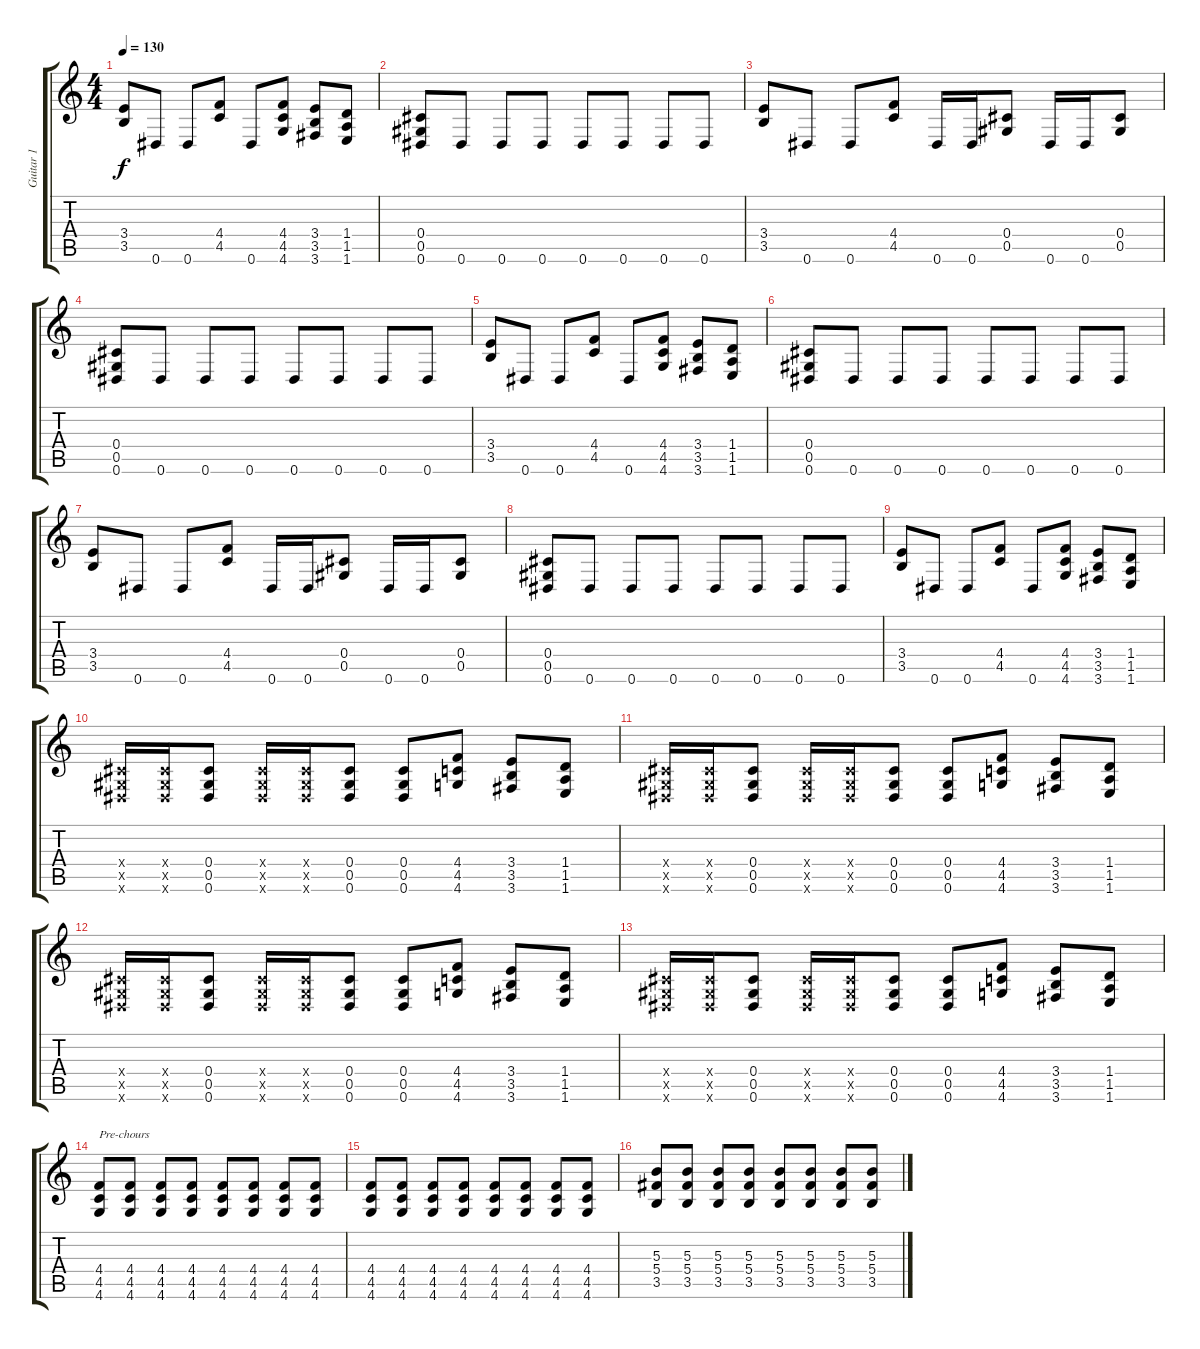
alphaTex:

\track ("Guitar 1" "Guitar 1") {instrument distortionguitar}
\staff {score tabs}
\tuning (Eb4 Bb3 Gb3 Db3 Ab2 Eb2) {hide}
\ts (4 4)
\tempo 130
\clef g2
\ks c
(3.4 3.5).8{dy f} 0.6.8 0.6.8 (4.4 4.5).8 0.6.8 (4.4 4.5 4.6).8 (3.4 3.5 3.6).8 (1.4 1.5 1.6).8 |
(0.4 0.5 0.6).8{txt " "} 0.6.8 0.6.8 0.6.8 0.6.8 0.6.8 0.6.8 0.6.8 |
(3.4 3.5).8 0.6.8 0.6.8 (4.4 4.5).8 0.6.16 0.6.16 (0.4 0.5).8 0.6.16 0.6.16 (0.4 0.5).8 |
(0.4 0.5 0.6).8 0.6.8 0.6.8 0.6.8 0.6.8 0.6.8 0.6.8 0.6.8 |
(3.4 3.5).8 0.6.8 0.6.8 (4.4 4.5).8 0.6.8 (4.4 4.5 4.6).8 (3.4 3.5 3.6).8 (1.4 1.5 1.6).8 |
(0.4 0.5 0.6).8{txt " "} 0.6.8 0.6.8 0.6.8 0.6.8 0.6.8 0.6.8 0.6.8 |
(3.4 3.5).8 0.6.8 0.6.8 (4.4 4.5).8 0.6.16 0.6.16 (0.4 0.5).8 0.6.16 0.6.16 (0.4 0.5).8 |
(0.4 0.5 0.6).8 0.6.8 0.6.8 0.6.8 0.6.8 0.6.8 0.6.8 0.6.8 |
(3.4 3.5).8 0.6.8 0.6.8 (4.4 4.5).8 0.6.8 (4.4 4.5 4.6).8 (3.4 3.5 3.6).8 (1.4 1.5 1.6).8 |
(0.4{x} 0.5{x} 0.6{x}).16 (0.4{x} 0.5{x} 0.6{x}).16 (0.4 0.5 0.6).8 (0.4{x} 0.5{x} 0.6{x}).16 (0.4{x} 0.5{x} 0.6{x}).16 (0.4 0.5 0.6).8 (0.4 0.5 0.6).8 (4.4 4.5 4.6).8 (3.4 3.5 3.6).8 (1.4 1.5 1.6).8 |
(0.4{x} 0.5{x} 0.6{x}).16 (0.4{x} 0.5{x} 0.6{x}).16 (0.4 0.5 0.6).8 (0.4{x} 0.5{x} 0.6{x}).16 (0.4{x} 0.5{x} 0.6{x}).16 (0.4 0.5 0.6).8 (0.4 0.5 0.6).8 (4.4 4.5 4.6).8 (3.4 3.5 3.6).8 (1.4 1.5 1.6).8 |
(0.4{x} 0.5{x} 0.6{x}).16 (0.4{x} 0.5{x} 0.6{x}).16 (0.4 0.5 0.6).8 (0.4{x} 0.5{x} 0.6{x}).16 (0.4{x} 0.5{x} 0.6{x}).16 (0.4 0.5 0.6).8 (0.4 0.5 0.6).8 (4.4 4.5 4.6).8 (3.4 3.5 3.6).8 (1.4 1.5 1.6).8 |
(0.4{x} 0.5{x} 0.6{x}).16 (0.4{x} 0.5{x} 0.6{x}).16 (0.4 0.5 0.6).8 (0.4{x} 0.5{x} 0.6{x}).16 (0.4{x} 0.5{x} 0.6{x}).16 (0.4 0.5 0.6).8 (0.4 0.5 0.6).8 (4.4 4.5 4.6).8 (3.4 3.5 3.6).8 (1.4 1.5 1.6).8 |
(4.4 4.5 4.6).8{txt "Pre-chours"} (4.4 4.5 4.6).8{txt " "} (4.4 4.5 4.6).8{txt " "} (4.4 4.5 4.6).8{txt " "} (4.4 4.5 4.6).8{txt " "} (4.4 4.5 4.6).8{txt " "} (4.4 4.5 4.6).8{txt " "} (4.4 4.5 4.6).8{txt " "} |
(4.4 4.5 4.6).8 (4.4 4.5 4.6).8 (4.4 4.5 4.6).8 (4.4 4.5 4.6).8 (4.4 4.5 4.6).8 (4.4 4.5 4.6).8 (4.4 4.5 4.6).8 (4.4 4.5 4.6).8 |
(5.3 5.4 3.5).8 (5.3 5.4 3.5).8 (5.3 5.4 3.5).8 (5.3 5.4 3.5).8 (5.3 5.4 3.5).8 (5.3 5.4 3.5).8 (5.3 5.4 3.5).8 (5.3 5.4 3.5).8
